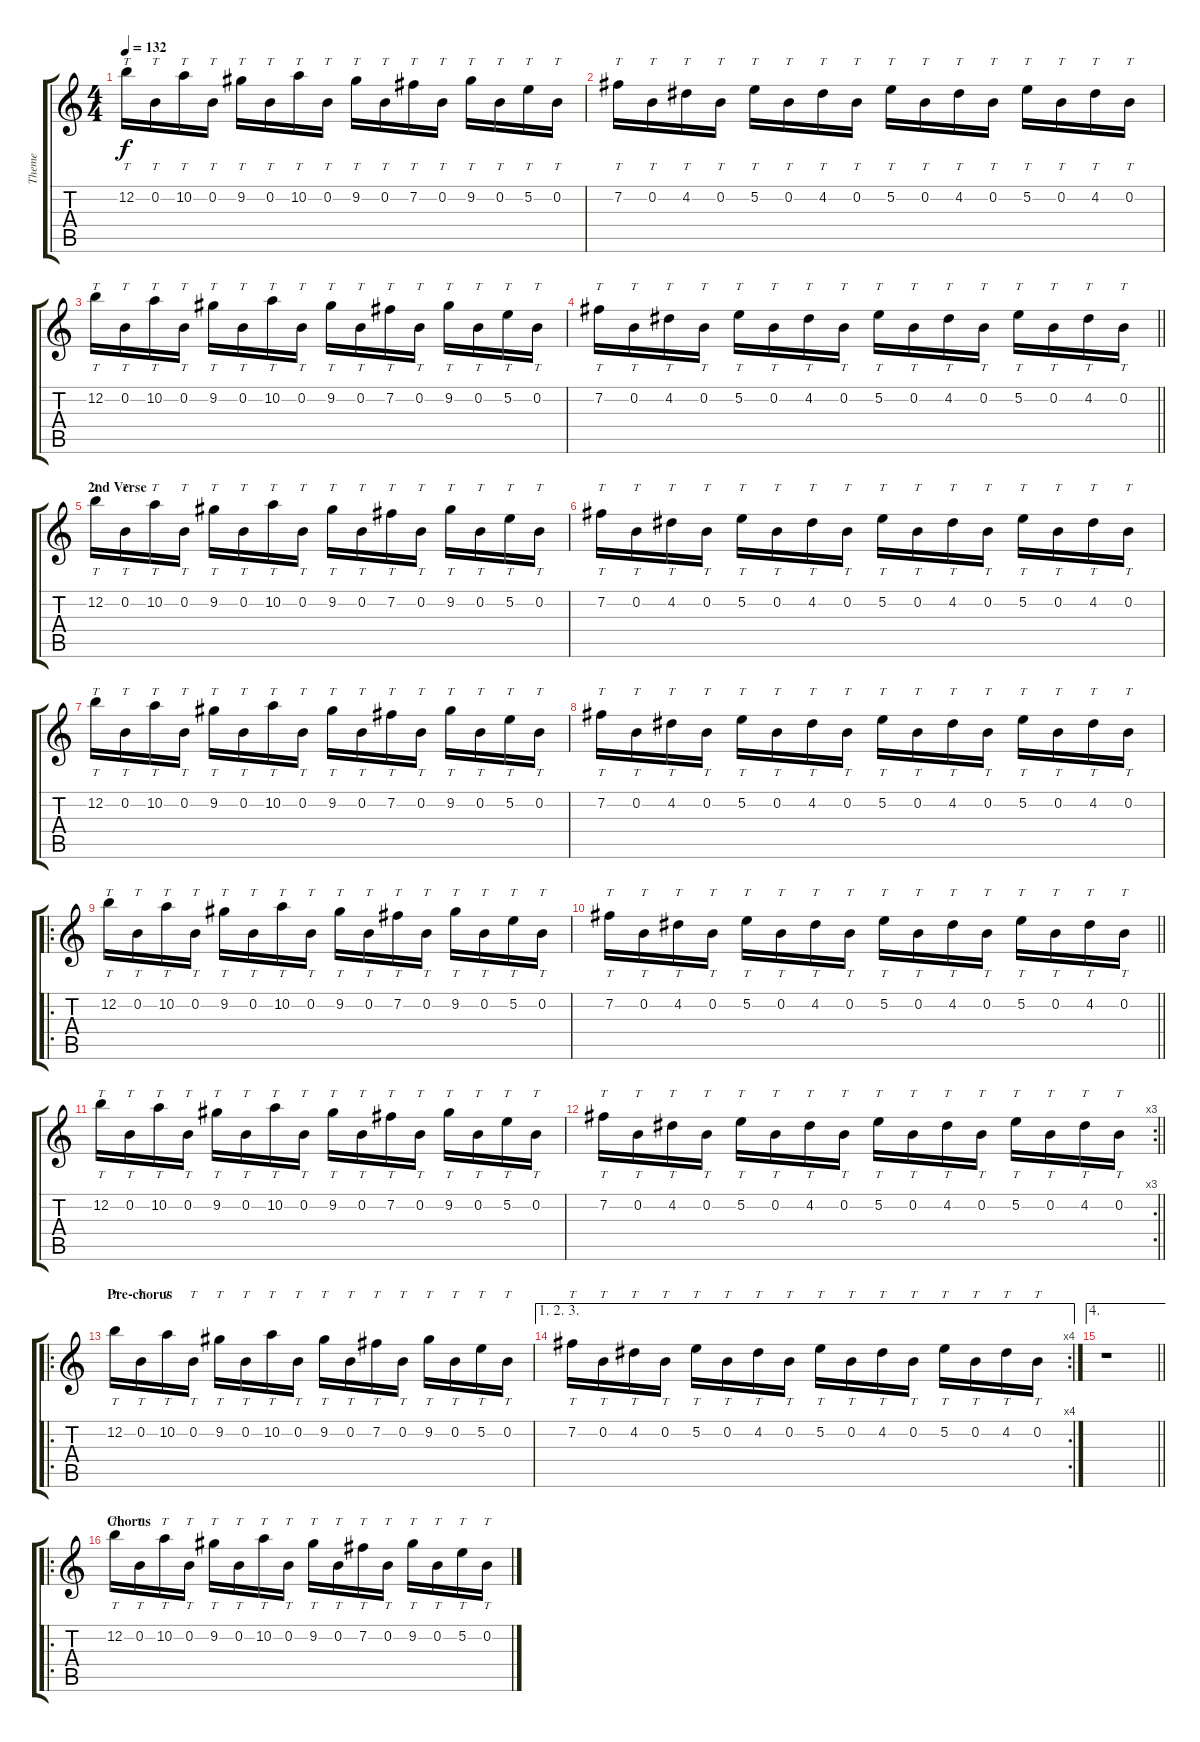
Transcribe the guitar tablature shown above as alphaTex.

\track ("Theme" "Theme") {instrument distortionguitar}
\staff {score tabs}
\tuning (E4 B3 G3 D3 A2 E2) {hide}
\ts (4 4)
\tempo 132
\clef g2
\ks c
12.2.16{tt dy f} 0.2.16{tt} 10.2.16{tt} 0.2.16{tt} 9.2.16{tt} 0.2.16{tt} 10.2.16{tt} 0.2.16{tt} 9.2.16{tt} 0.2.16{tt} 7.2.16{tt} 0.2.16{tt} 9.2.16{tt} 0.2.16{tt} 5.2.16{tt} 0.2.16{tt} |
7.2.16{tt} 0.2.16{tt} 4.2.16{tt} 0.2.16{tt} 5.2.16{tt} 0.2.16{tt} 4.2.16{tt} 0.2.16{tt} 5.2.16{tt} 0.2.16{tt} 4.2.16{tt} 0.2.16{tt} 5.2.16{tt} 0.2.16{tt} 4.2.16{tt} 0.2.16{tt} |
12.2.16{tt} 0.2.16{tt} 10.2.16{tt} 0.2.16{tt} 9.2.16{tt} 0.2.16{tt} 10.2.16{tt} 0.2.16{tt} 9.2.16{tt} 0.2.16{tt} 7.2.16{tt} 0.2.16{tt} 9.2.16{tt} 0.2.16{tt} 5.2.16{tt} 0.2.16{tt} |
\barLineRight lightlight
7.2.16{tt} 0.2.16{tt} 4.2.16{tt} 0.2.16{tt} 5.2.16{tt} 0.2.16{tt} 4.2.16{tt} 0.2.16{tt} 5.2.16{tt} 0.2.16{tt} 4.2.16{tt} 0.2.16{tt} 5.2.16{tt} 0.2.16{tt} 4.2.16{tt} 0.2.16{tt} |
\section ("" "2nd Verse")
12.2.16{tt} 0.2.16{tt} 10.2.16{tt} 0.2.16{tt} 9.2.16{tt} 0.2.16{tt} 10.2.16{tt} 0.2.16{tt} 9.2.16{tt} 0.2.16{tt} 7.2.16{tt} 0.2.16{tt} 9.2.16{tt} 0.2.16{tt} 5.2.16{tt} 0.2.16{tt} |
7.2.16{tt} 0.2.16{tt} 4.2.16{tt} 0.2.16{tt} 5.2.16{tt} 0.2.16{tt} 4.2.16{tt} 0.2.16{tt} 5.2.16{tt} 0.2.16{tt} 4.2.16{tt} 0.2.16{tt} 5.2.16{tt} 0.2.16{tt} 4.2.16{tt} 0.2.16{tt} |
12.2.16{tt} 0.2.16{tt} 10.2.16{tt} 0.2.16{tt} 9.2.16{tt} 0.2.16{tt} 10.2.16{tt} 0.2.16{tt} 9.2.16{tt} 0.2.16{tt} 7.2.16{tt} 0.2.16{tt} 9.2.16{tt} 0.2.16{tt} 5.2.16{tt} 0.2.16{tt} |
7.2.16{tt} 0.2.16{tt} 4.2.16{tt} 0.2.16{tt} 5.2.16{tt} 0.2.16{tt} 4.2.16{tt} 0.2.16{tt} 5.2.16{tt} 0.2.16{tt} 4.2.16{tt} 0.2.16{tt} 5.2.16{tt} 0.2.16{tt} 4.2.16{tt} 0.2.16{tt} |
\ro
12.2.16{tt} 0.2.16{tt} 10.2.16{tt} 0.2.16{tt} 9.2.16{tt} 0.2.16{tt} 10.2.16{tt} 0.2.16{tt} 9.2.16{tt} 0.2.16{tt} 7.2.16{tt} 0.2.16{tt} 9.2.16{tt} 0.2.16{tt} 5.2.16{tt} 0.2.16{tt} |
\barLineRight lightlight
7.2.16{tt} 0.2.16{tt} 4.2.16{tt} 0.2.16{tt} 5.2.16{tt} 0.2.16{tt} 4.2.16{tt} 0.2.16{tt} 5.2.16{tt} 0.2.16{tt} 4.2.16{tt} 0.2.16{tt} 5.2.16{tt} 0.2.16{tt} 4.2.16{tt} 0.2.16{tt} |
12.2.16{tt} 0.2.16{tt} 10.2.16{tt} 0.2.16{tt} 9.2.16{tt} 0.2.16{tt} 10.2.16{tt} 0.2.16{tt} 9.2.16{tt} 0.2.16{tt} 7.2.16{tt} 0.2.16{tt} 9.2.16{tt} 0.2.16{tt} 5.2.16{tt} 0.2.16{tt} |
\rc 3
\barLineRight lightlight
7.2.16{tt} 0.2.16{tt} 4.2.16{tt} 0.2.16{tt} 5.2.16{tt} 0.2.16{tt} 4.2.16{tt} 0.2.16{tt} 5.2.16{tt} 0.2.16{tt} 4.2.16{tt} 0.2.16{tt} 5.2.16{tt} 0.2.16{tt} 4.2.16{tt} 0.2.16{tt} |
\ro
\section ("" "Pre-chorus")
12.2.16{tt} 0.2.16{tt} 10.2.16{tt} 0.2.16{tt} 9.2.16{tt} 0.2.16{tt} 10.2.16{tt} 0.2.16{tt} 9.2.16{tt} 0.2.16{tt} 7.2.16{tt} 0.2.16{tt} 9.2.16{tt} 0.2.16{tt} 5.2.16{tt} 0.2.16{tt} |
\ae (1 2 3)
\rc 4
7.2.16{tt} 0.2.16{tt} 4.2.16{tt} 0.2.16{tt} 5.2.16{tt} 0.2.16{tt} 4.2.16{tt} 0.2.16{tt} 5.2.16{tt} 0.2.16{tt} 4.2.16{tt} 0.2.16{tt} 5.2.16{tt} 0.2.16{tt} 4.2.16{tt} 0.2.16{tt} |
\ae 4
\barLineRight lightlight
r.1 |
\ro
\section ("" "Chorus")
12.2.16{tt} 0.2.16{tt} 10.2.16{tt} 0.2.16{tt} 9.2.16{tt} 0.2.16{tt} 10.2.16{tt} 0.2.16{tt} 9.2.16{tt} 0.2.16{tt} 7.2.16{tt} 0.2.16{tt} 9.2.16{tt} 0.2.16{tt} 5.2.16{tt} 0.2.16{tt}
